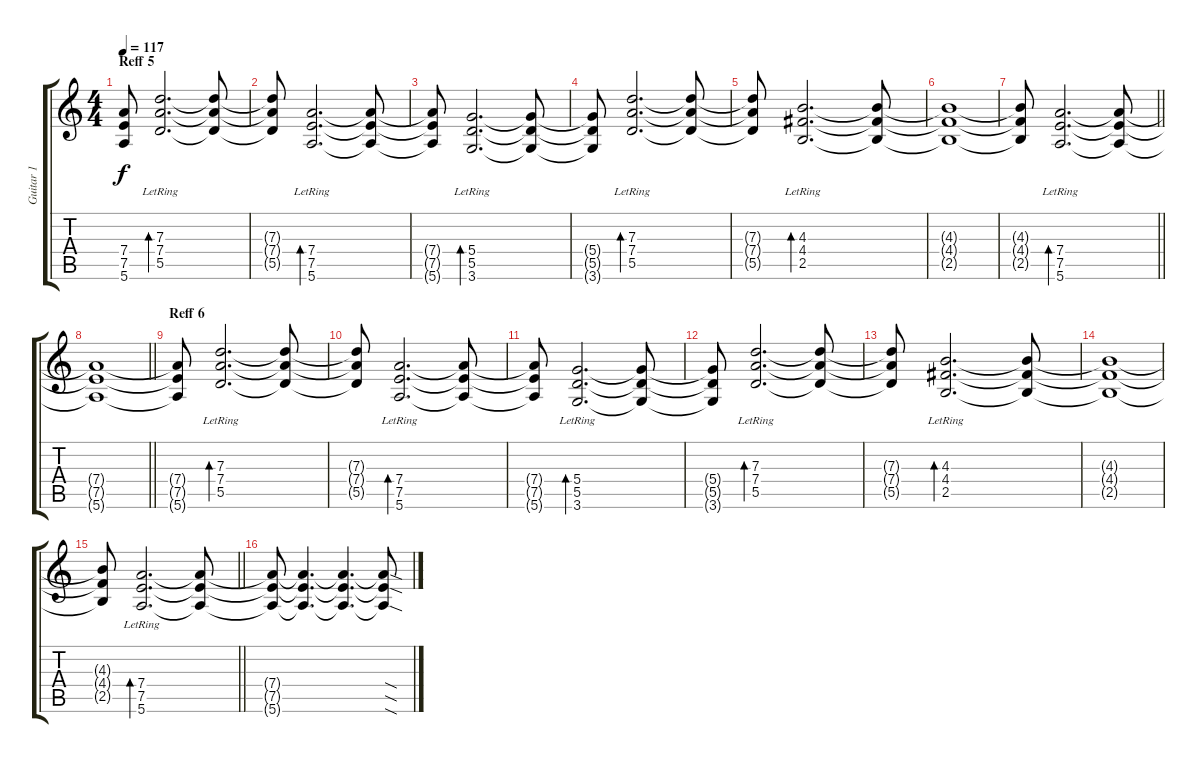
\track ("Guitar 1" "Guitar 1") {instrument overdrivenguitar}
\staff {score tabs}
\tuning (E4 B3 G3 D3 A2 E2) {hide}
\ts (4 4)
\section ("" "Reff 5")
\tempo 117
\clef g2
\ks c
(7.4{t} 7.5{t} 5.6{t}).8{dy f} (7.3 7.4{lr} 5.5).2{d bd 240} (7.3{t} 7.4{t} 5.5{t}).8 |
(7.3{t} 7.4{t} 5.5{t}).8 (7.4 7.5 5.6{lr}).2{d bd 240} (7.4{t} 7.5{t} 5.6{t}).8 |
(7.4{t} 7.5{t} 5.6{t}).8 (5.4 5.5{lr} 3.6).2{d bd 240} (5.4{t} 5.5{t} 3.6{t}).8 |
(5.4{t} 5.5{t} 3.6{t}).8 (7.3 7.4{lr} 5.5).2{d bd 240} (7.3{t} 7.4{t} 5.5{t}).8 |
(7.3{t} 7.4{t} 5.5{t}).8 (4.3 4.4 2.5{lr}).2{d bd 240} (4.3{t} 4.4{t} 2.5{t}).8 |
(4.3{t} 4.4{t} 2.5{t}).1 |
\barLineRight lightlight
(4.3{t} 4.4{t} 2.5{t}).8 (7.4{lr} 7.5 5.6).2{d bd 240} (7.4{t} 7.5{t} 5.6{t}).8 |
\barLineRight lightlight
(7.4{t} 7.5{t} 5.6{t}).1 |
\section ("" "Reff 6")
(7.4{t} 7.5{t} 5.6{t}).8 (7.3 7.4{lr} 5.5).2{d bd 240} (7.3{t} 7.4{t} 5.5{t}).8 |
(7.3{t} 7.4{t} 5.5{t}).8 (7.4 7.5 5.6{lr}).2{d bd 240} (7.4{t} 7.5{t} 5.6{t}).8 |
(7.4{t} 7.5{t} 5.6{t}).8 (5.4 5.5{lr} 3.6).2{d bd 240} (5.4{t} 5.5{t} 3.6{t}).8 |
(5.4{t} 5.5{t} 3.6{t}).8 (7.3 7.4{lr} 5.5).2{d bd 240} (7.3{t} 7.4{t} 5.5{t}).8 |
(7.3{t} 7.4{t} 5.5{t}).8 (4.3 4.4 2.5{lr}).2{d bd 240} (4.3{t} 4.4{t} 2.5{t}).8 |
(4.3{t} 4.4{t} 2.5{t}).1 |
\barLineRight lightlight
(4.3{t} 4.4{t} 2.5{t}).8 (7.4{lr} 7.5 5.6).2{d bd 240} (7.4{t} 7.5{t} 5.6{t}).8 |
(7.4{t} 7.5{t} 5.6{t}).8 (7.4{t} 7.5{t} 5.6{t}).4{d} (7.4{t} 7.5{t} 5.6{t}).4{d} (7.4{sod t} 7.5{sod t} 5.6{sod t}).8
